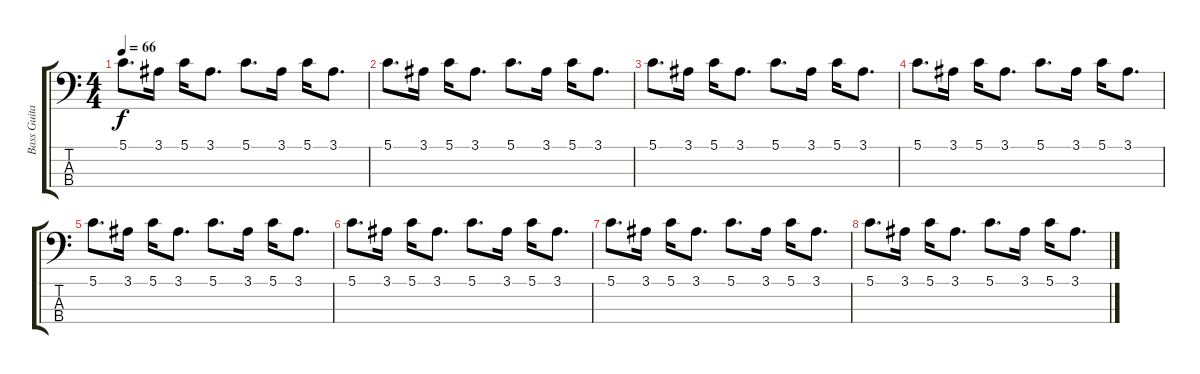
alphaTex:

\track ("Bass Guitar" "Bass Guita") {instrument electricbassfinger}
\staff {score tabs}
\tuning (G2 D2 A1 E1) {hide}
\ts (4 4)
\tempo 66
\clef f4
\ks c
5.1.8{d dy f} 3.1.16 5.1.16 3.1.8{d} 5.1.8{d} 3.1.16 5.1.16 3.1.8{d} |
5.1.8{d} 3.1.16 5.1.16 3.1.8{d} 5.1.8{d} 3.1.16 5.1.16 3.1.8{d} |
5.1.8{d} 3.1.16 5.1.16 3.1.8{d} 5.1.8{d} 3.1.16 5.1.16 3.1.8{d} |
5.1.8{d} 3.1.16 5.1.16 3.1.8{d} 5.1.8{d} 3.1.16 5.1.16 3.1.8{d} |
5.1.8{d} 3.1.16 5.1.16 3.1.8{d} 5.1.8{d} 3.1.16 5.1.16 3.1.8{d} |
5.1.8{d} 3.1.16 5.1.16 3.1.8{d} 5.1.8{d} 3.1.16 5.1.16 3.1.8{d} |
5.1.8{d} 3.1.16 5.1.16 3.1.8{d} 5.1.8{d} 3.1.16 5.1.16 3.1.8{d} |
5.1.8{d} 3.1.16 5.1.16 3.1.8{d} 5.1.8{d} 3.1.16 5.1.16 3.1.8{d}
